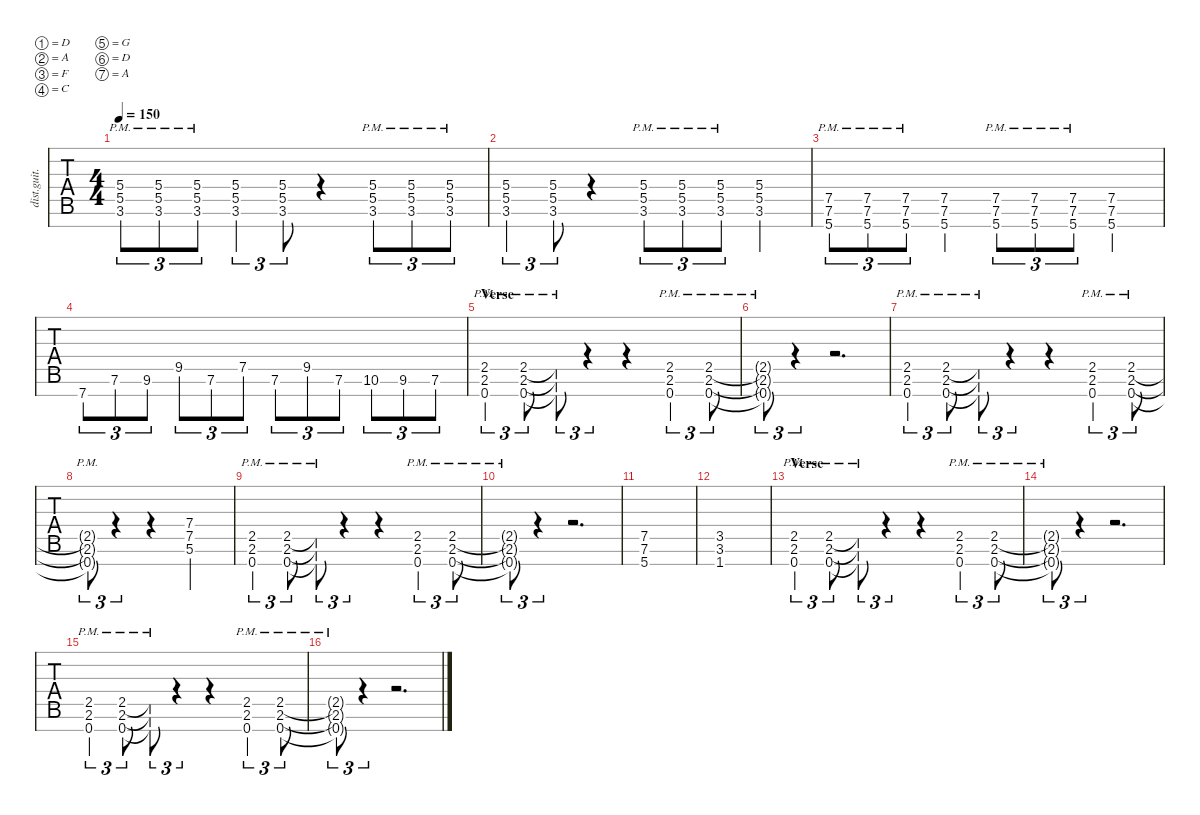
\defaultSystemsLayout 4
\hideDynamics
\bracketExtendMode nobrackets
\otherSystemsTrackNameOrientation horizontal
\track ("Distortion Guitar" "dist.guit.") {solo instrument distortionguitar}
\staff {tabs}
\tuning (D4 A3 F3 C3 G2 D2 A1)
\ts (4 4)
\scale
1.06224
\tempo 150
\accidentals auto
\clef g2
\ottava regular
\simile none
\ks aminor
(3.6{pm} 5.5{pm} 5.4{pm}).8{tu (3 2) dy mf} (3.6{pm} 5.5{pm} 5.4{pm}).8{tu (3 2)} (3.6{pm} 5.5{pm} 5.4{pm}).8{tu (3 2)} (3.6 5.5 5.4).4{tu (3 2)} (3.6 5.5 5.4).8{tu (3 2)} r.4 (3.6{pm} 5.5{pm} 5.4{pm}).8{tu (3 2)} (3.6{pm} 5.5{pm} 5.4{pm}).8{tu (3 2)} (3.6{pm} 5.5{pm} 5.4{pm}).8{tu (3 2)} |
\scale
0.973358 (3.6 5.5 5.4).4{tu (3 2)} (3.6 5.5 5.4).8{tu (3 2)} r.4 (3.6{pm} 5.5{pm} 5.4{pm}).8{tu (3 2)} (3.6{pm} 5.5{pm} 5.4{pm}).8{tu (3 2)} (3.6{pm} 5.5{pm} 5.4{pm}).8{tu (3 2)} (3.6{ac} 5.5 5.4).4 |
\scale
0.973358 (7.6{pm} 7.5{pm} 5.7).8{tu (3 2)} (7.6{pm} 7.5{pm} 5.7).8{tu (3 2)} (7.6{pm} 7.5{pm} 5.7).8{tu (3 2)} (7.6{ac} 7.5 5.7).4 (7.6{pm} 7.5{pm} 5.7).8{tu (3 2)} (7.6{pm} 7.5{pm} 5.7).8{tu (3 2)} (7.6{pm} 7.5{pm} 5.7).8{tu (3 2)} (7.6 7.5 5.7).4 |
\scale
0.991042 7.7.8{tu (3 2)} 7.6.8{tu (3 2)} 9.6.8{tu (3 2)} 9.5{ac}.8{tu (3 2)} 7.6.8{tu (3 2) dy ppp} 7.5{ac}.8{tu (3 2)} 7.6.8{tu (3 2)} 9.5{ac}.8{tu (3 2)} 7.6.8{tu (3 2)} 10.6.8{tu (3 2)} 9.6.8{tu (3 2)} 7.6.8{tu (3 2)} |
\section ("" "Verse")
\scale
1.06666 (2.5{pm} 2.6{pm} 0.7{pm}).4{tu (3 2) dy mf} (2.5{pm} 2.6{pm} 0.7{pm}).8{tu (3 2)} (2.5{pm t} 2.6{pm t} 0.7{pm t}).8{tu (3 2)} r.4{tu (3 2)} r.4 (2.5{pm} 2.6{pm} 0.7{pm}).4{tu (3 2)} (2.5{pm} 2.6{pm} 0.7{pm}).8{tu (3 2)} |
\scale
0.977779 (2.5{pm t} 2.6{pm t} 0.7{pm t}).8{tu (3 2)} r.4{tu (3 2)} r.2{d} |
\scale
0.977779 (2.5{pm} 2.6{pm} 0.7{pm}).4{tu (3 2)} (2.5{pm} 2.6{pm} 0.7{pm}).8{tu (3 2)} (2.5{pm t} 2.6{pm t} 0.7{pm t}).8{tu (3 2)} r.4{tu (3 2)} r.4 (2.5{pm} 2.6{pm} 0.7{pm}).4{tu (3 2)} (2.5{pm} 2.6{pm} 0.7{pm}).8{tu (3 2)} |
\scale
0.977779 (2.5{pm t} 2.6{pm t} 0.7{pm t}).8{tu (3 2)} r.4{tu (3 2)} r.4 (5.6 7.5 7.4).2 |
\scale
1.06224 (2.5{pm} 2.6{pm} 0.7{pm}).4{tu (3 2)} (2.5{pm} 2.6{pm} 0.7{pm}).8{tu (3 2)} (2.5{pm t} 2.6{pm t} 0.7{pm t}).8{tu (3 2)} r.4{tu (3 2)} r.4 (2.5{pm} 2.6{pm} 0.7{pm}).4{tu (3 2)} (2.5{pm} 2.6{pm} 0.7{pm}).8{tu (3 2)} |
\scale
0.973358 (2.5{pm t} 2.6{pm t} 0.7{pm t}).8{tu (3 2)} r.4{tu (3 2)} r.2{d} |
\scale
0.973358 (7.6 7.5 5.7).1 |
\scale
0.991042 (1.7 3.6 3.5).1 |
\section ("" "Verse")
\scale
1.06666 (2.5{pm} 2.6{pm} 0.7{pm}).4{tu (3 2)} (2.5{pm} 2.6{pm} 0.7{pm}).8{tu (3 2)} (2.5{pm t} 2.6{pm t} 0.7{pm t}).8{tu (3 2)} r.4{tu (3 2)} r.4 (2.5{pm} 2.6{pm} 0.7{pm}).4{tu (3 2)} (2.5{pm} 2.6{pm} 0.7{pm}).8{tu (3 2)} |
\scale
0.977779 (2.5{pm t} 2.6{pm t} 0.7{pm t}).8{tu (3 2)} r.4{tu (3 2)} r.2{d} |
\scale
0.977779 (2.5{pm} 2.6{pm} 0.7{pm}).4{tu (3 2)} (2.5{pm} 2.6{pm} 0.7{pm}).8{tu (3 2)} (2.5{pm t} 2.6{pm t} 0.7{pm t}).8{tu (3 2)} r.4{tu (3 2)} r.4 (2.5{pm} 2.6{pm} 0.7{pm}).4{tu (3 2)} (2.5{pm} 2.6{pm} 0.7{pm}).8{tu (3 2)} |
\scale
0.977779 (2.5{pm t} 2.6{pm t} 0.7{pm t}).8{tu (3 2)} r.4{tu (3 2)} r.2{d}
